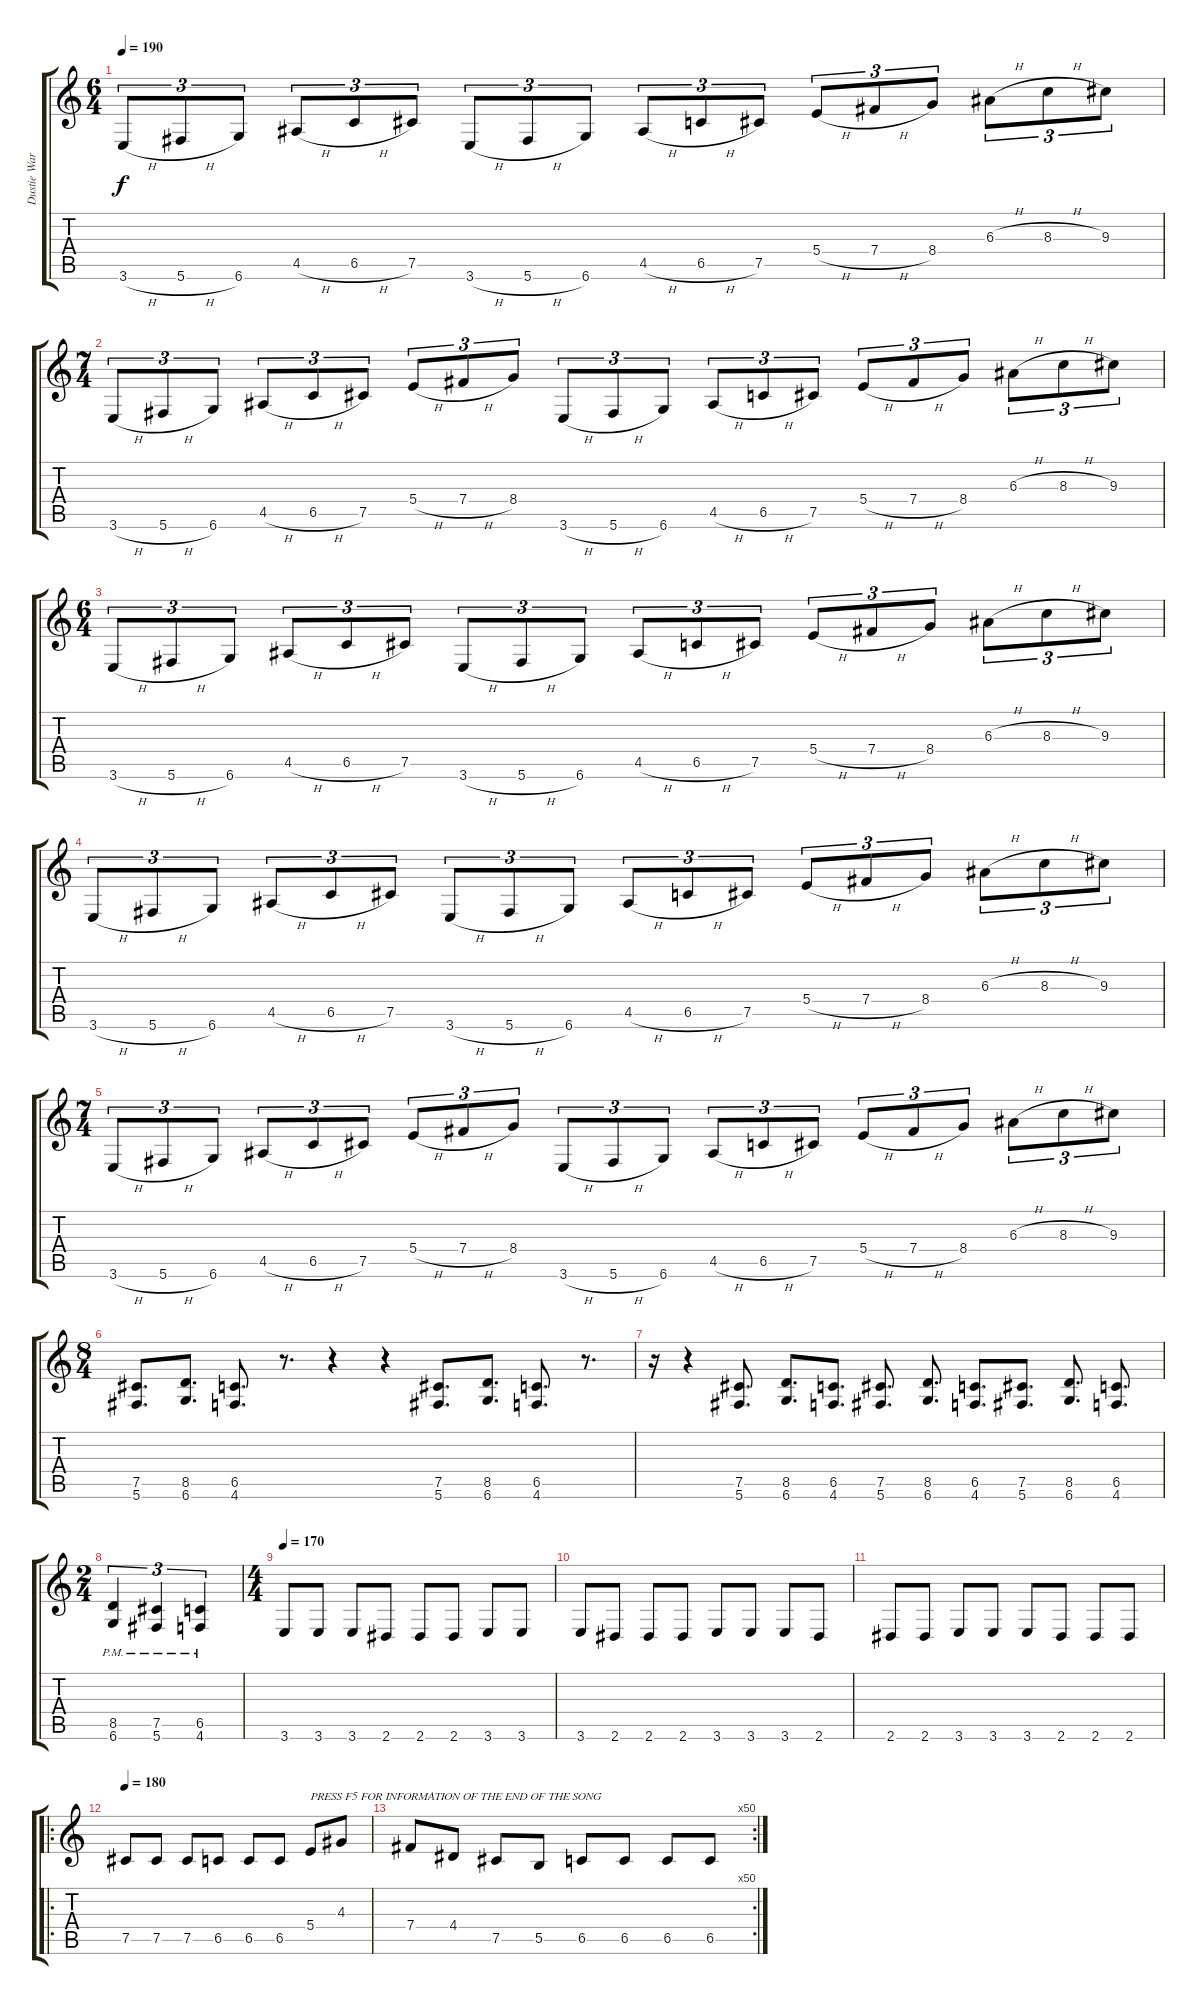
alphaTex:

\track ("Dustie Waring" "Dustie War") {instrument distortionguitar}
\staff {score tabs}
\tuning (Db4 Ab3 E3 B2 Gb2 Db2) {hide}
\ts (6 4)
\tempo 190
\clef g2
\ks c
3.6{h}.8{tu (3 2) dy f} 5.6{h}.8{tu (3 2)} 6.6.8{tu (3 2)} 4.5{h}.8{tu (3 2)} 6.5{h}.8{tu (3 2)} 7.5.8{tu (3 2)} 3.6{h}.8{tu (3 2)} 5.6{h}.8{tu (3 2)} 6.6.8{tu (3 2)} 4.5{h}.8{tu (3 2)} 6.5{h}.8{tu (3 2)} 7.5.8{tu (3 2)} 5.4{h}.8{tu (3 2)} 7.4{h}.8{tu (3 2)} 8.4.8{tu (3 2)} 6.3{h}.8{tu (3 2)} 8.3{h}.8{tu (3 2)} 9.3.8{tu (3 2)} |
\ts (7 4)
3.6{h}.8{tu (3 2)} 5.6{h}.8{tu (3 2)} 6.6.8{tu (3 2)} 4.5{h}.8{tu (3 2)} 6.5{h}.8{tu (3 2)} 7.5.8{tu (3 2)} 5.4{h}.8{tu (3 2)} 7.4{h}.8{tu (3 2)} 8.4.8{tu (3 2)} 3.6{h}.8{tu (3 2)} 5.6{h}.8{tu (3 2)} 6.6.8{tu (3 2)} 4.5{h}.8{tu (3 2)} 6.5{h}.8{tu (3 2)} 7.5.8{tu (3 2)} 5.4{h}.8{tu (3 2)} 7.4{h}.8{tu (3 2)} 8.4.8{tu (3 2)} 6.3{h}.8{tu (3 2)} 8.3{h}.8{tu (3 2)} 9.3.8{tu (3 2)} |
\ts (6 4)
3.6{h}.8{tu (3 2)} 5.6{h}.8{tu (3 2)} 6.6.8{tu (3 2)} 4.5{h}.8{tu (3 2)} 6.5{h}.8{tu (3 2)} 7.5.8{tu (3 2)} 3.6{h}.8{tu (3 2)} 5.6{h}.8{tu (3 2)} 6.6.8{tu (3 2)} 4.5{h}.8{tu (3 2)} 6.5{h}.8{tu (3 2)} 7.5.8{tu (3 2)} 5.4{h}.8{tu (3 2)} 7.4{h}.8{tu (3 2)} 8.4.8{tu (3 2)} 6.3{h}.8{tu (3 2)} 8.3{h}.8{tu (3 2)} 9.3.8{tu (3 2)} |
3.6{h}.8{tu (3 2)} 5.6{h}.8{tu (3 2)} 6.6.8{tu (3 2)} 4.5{h}.8{tu (3 2)} 6.5{h}.8{tu (3 2)} 7.5.8{tu (3 2)} 3.6{h}.8{tu (3 2)} 5.6{h}.8{tu (3 2)} 6.6.8{tu (3 2)} 4.5{h}.8{tu (3 2)} 6.5{h}.8{tu (3 2)} 7.5.8{tu (3 2)} 5.4{h}.8{tu (3 2)} 7.4{h}.8{tu (3 2)} 8.4.8{tu (3 2)} 6.3{h}.8{tu (3 2)} 8.3{h}.8{tu (3 2)} 9.3.8{tu (3 2)} |
\ts (7 4)
3.6{h}.8{tu (3 2)} 5.6{h}.8{tu (3 2)} 6.6.8{tu (3 2)} 4.5{h}.8{tu (3 2)} 6.5{h}.8{tu (3 2)} 7.5.8{tu (3 2)} 5.4{h}.8{tu (3 2)} 7.4{h}.8{tu (3 2)} 8.4.8{tu (3 2)} 3.6{h}.8{tu (3 2)} 5.6{h}.8{tu (3 2)} 6.6.8{tu (3 2)} 4.5{h}.8{tu (3 2)} 6.5{h}.8{tu (3 2)} 7.5.8{tu (3 2)} 5.4{h}.8{tu (3 2)} 7.4{h}.8{tu (3 2)} 8.4.8{tu (3 2)} 6.3{h}.8{tu (3 2)} 8.3{h}.8{tu (3 2)} 9.3.8{tu (3 2)} |
\ts (8 4)
(7.5 5.6).8{d} (8.5 6.6).8{d} (6.5 4.6).8{d} r.8{d} r.4 r.4 (7.5 5.6).8{d} (8.5 6.6).8{d} (6.5 4.6).8{d} r.8{d} |
r.16 r.4 (7.5 5.6).8{d} (8.5 6.6).8{d} (6.5 4.6).8{d} (7.5 5.6).8{d} (8.5 6.6).8{d} (6.5 4.6).8{d} (7.5 5.6).8{d} (8.5 6.6).8{d} (6.5 4.6).8{d} |
\ts (2 4)
(8.5{pm} 6.6{pm}).4{tu (3 2)} (7.5{pm} 5.6{pm}).4{tu (3 2)} (6.5{pm} 4.6{pm}).4{tu (3 2)} |
\ts (4 4)
\tempo 170
3.6.8 3.6.8 3.6.8 2.6.8 2.6.8 2.6.8 3.6.8 3.6.8 |
3.6.8 2.6.8 2.6.8 2.6.8 3.6.8 3.6.8 3.6.8 2.6.8 |
2.6.8 2.6.8 3.6.8 3.6.8 3.6.8 2.6.8 2.6.8 2.6.8 |
\ro
\tempo 180
7.5.8{instrument electricguitarjazz} 7.5.8 7.5.8 6.5.8 6.5.8 6.5.8 5.4.8{txt "PRESS F5 FOR INFORMATION OF THE END OF THE SONG"} 4.3.8 |
\rc 50
7.4.8 4.4.8 7.5.8 5.5.8 6.5.8 6.5.8 6.5.8 6.5.8
